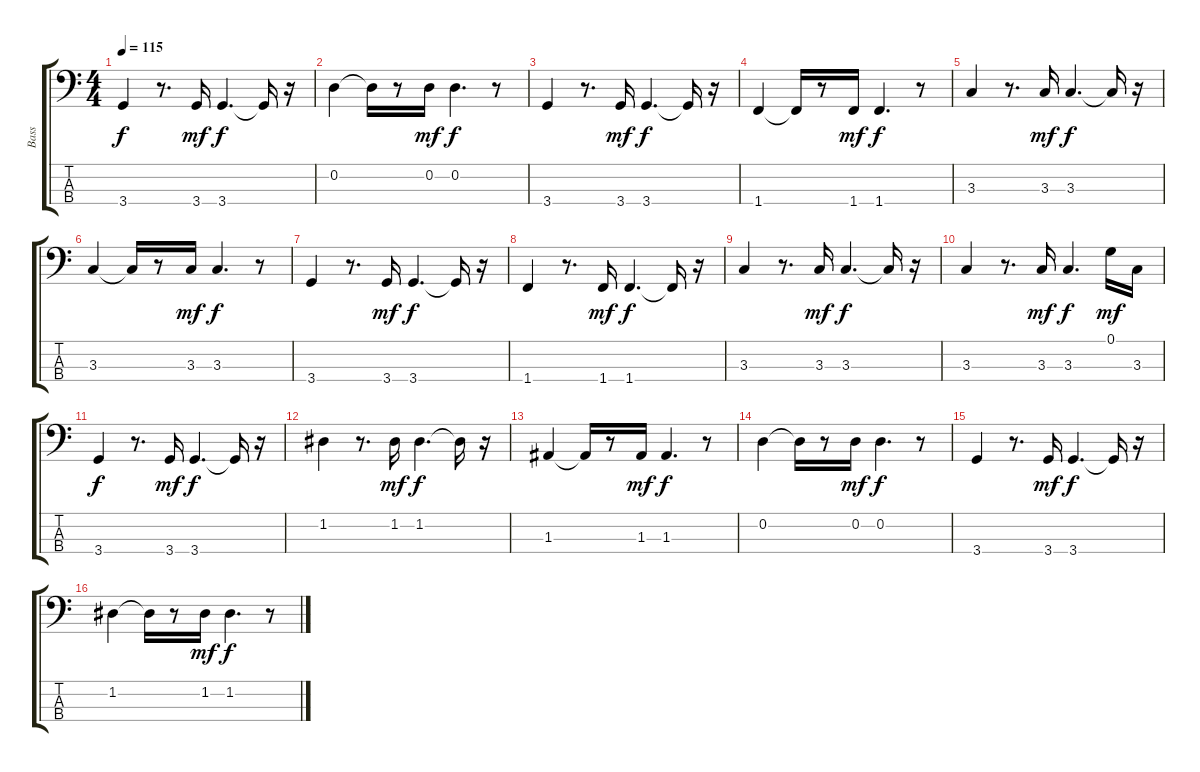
\track ("Bass    " "Bass    ") {instrument fretlessbass}
\staff {score tabs}
\tuning (G2 D2 A1 E1) {hide}
\ts (4 4)
\tempo 115
\clef f4
\ks c
3.4.4{dy f} r.8{d} 3.4.16{dy mf} 3.4.4{d dy f} 3.4{t}.16 r.16 |
0.2.4 0.2{t}.16 r.8 0.2.16{dy mf} 0.2.4{d dy f} r.8 |
3.4.4 r.8{d} 3.4.16{dy mf} 3.4.4{d dy f} 3.4{t}.16 r.16 |
1.4.4 1.4{t}.16 r.8 1.4.16{dy mf} 1.4.4{d dy f} r.8 |
3.3.4 r.8{d} 3.3.16{dy mf} 3.3.4{d dy f} 3.3{t}.16 r.16 |
3.3.4 3.3{t}.16 r.8 3.3.16{dy mf} 3.3.4{d dy f} r.8 |
3.4.4 r.8{d} 3.4.16{dy mf} 3.4.4{d dy f} 3.4{t}.16 r.16 |
1.4.4 r.8{d} 1.4.16{dy mf} 1.4.4{d dy f} 1.4{t}.16 r.16 |
3.3.4 r.8{d} 3.3.16{dy mf} 3.3.4{d dy f} 3.3{t}.16 r.16 |
3.3.4 r.8{d} 3.3.16{dy mf} 3.3.4{d dy f} 0.1.16{dy mf} 3.3.16 |
3.4.4{dy f} r.8{d} 3.4.16{dy mf} 3.4.4{d dy f} 3.4{t}.16 r.16 |
1.2.4 r.8{d} 1.2.16{dy mf} 1.2.4{d dy f} 1.2{t}.16 r.16 |
1.3.4 1.3{t}.16 r.8 1.3.16{dy mf} 1.3.4{d dy f} r.8 |
0.2.4 0.2{t}.16 r.8 0.2.16{dy mf} 0.2.4{d dy f} r.8 |
3.4.4 r.8{d} 3.4.16{dy mf} 3.4.4{d dy f} 3.4{t}.16 r.16 |
1.2.4 1.2{t}.16 r.8 1.2.16{dy mf} 1.2.4{d dy f} r.8
